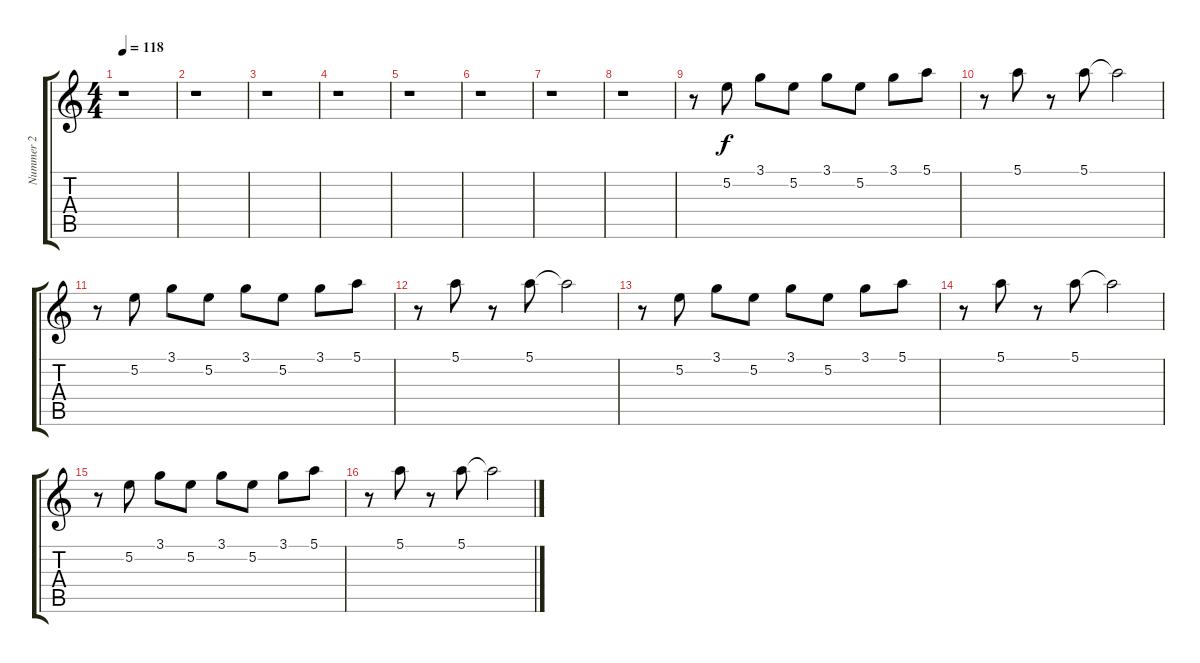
\track ("Nummer 2" "Nummer 2") {instrument electricguitarclean}
\staff {score tabs}
\tuning (E4 B3 G3 D3 A2 E2) {hide}
\ts (4 4)
\tempo 118
\clef g2
\ks c
r.1{dy f} |
r.1 |
r.1 |
r.1 |
r.1 |
r.1 |
r.1 |
r.1 |
r.8 5.2.8 3.1.8 5.2.8 3.1.8 5.2.8 3.1.8 5.1.8 |
r.8 5.1.8 r.8 5.1.8 5.1{t}.2 |
r.8 5.2.8 3.1.8 5.2.8 3.1.8 5.2.8 3.1.8 5.1.8 |
r.8 5.1.8 r.8 5.1.8 5.1{t}.2 |
r.8 5.2.8 3.1.8 5.2.8 3.1.8 5.2.8 3.1.8 5.1.8 |
r.8 5.1.8 r.8 5.1.8 5.1{t}.2 |
r.8 5.2.8 3.1.8 5.2.8 3.1.8 5.2.8 3.1.8 5.1.8 |
r.8 5.1.8 r.8 5.1.8 5.1{t}.2
